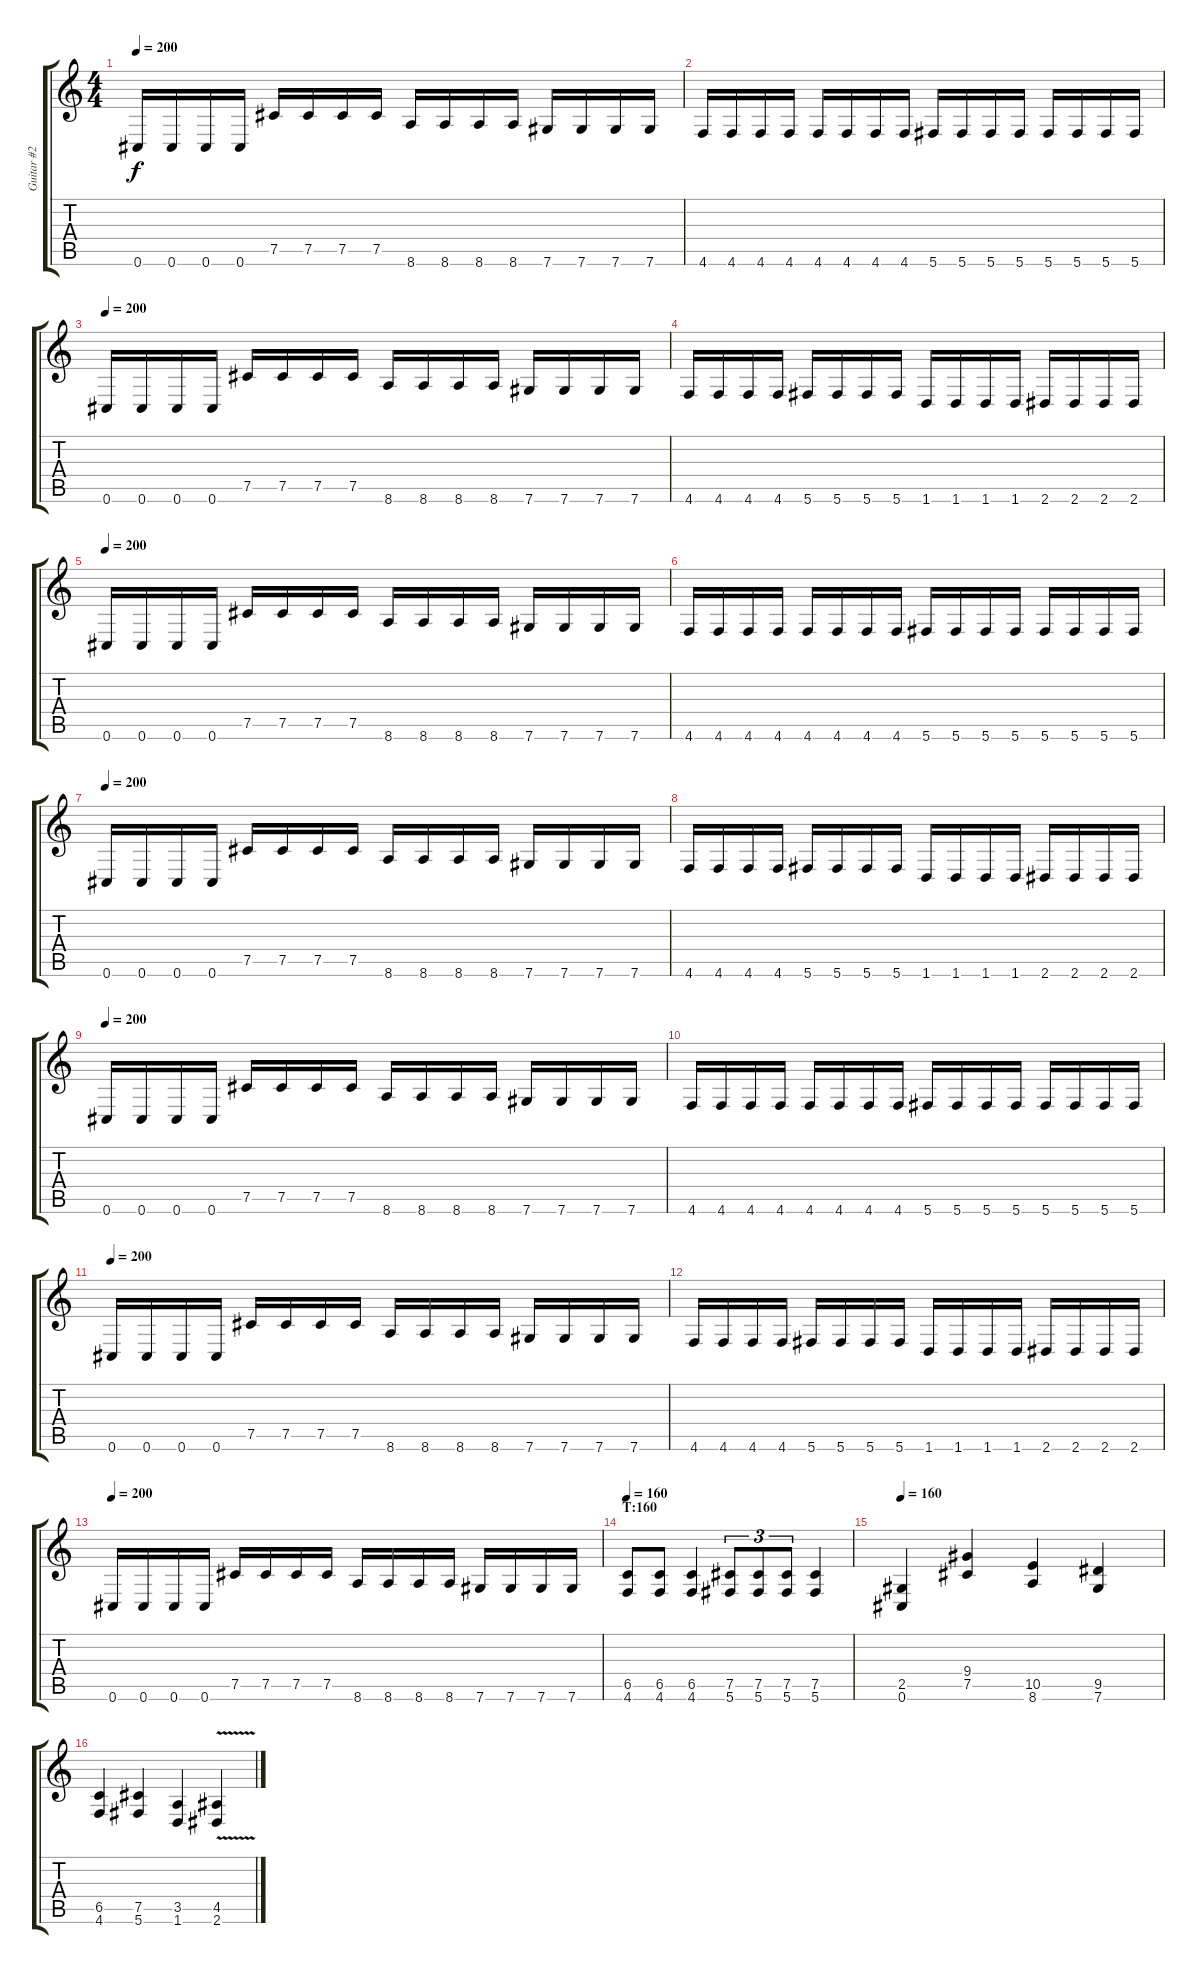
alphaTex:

\track ("Guitar #2" "Guitar #2") {instrument distortionguitar}
\staff {score tabs}
\tuning (Db4 Ab3 E3 B2 Gb2 Db2) {hide}
\ts (4 4)
\tempo 200
\clef g2
\ks c
0.6.16{dy f} 0.6.16 0.6.16 0.6.16 7.5.16 7.5.16 7.5.16 7.5.16 8.6.16 8.6.16 8.6.16 8.6.16 7.6.16 7.6.16 7.6.16 7.6.16 |
4.6.16 4.6.16 4.6.16 4.6.16 4.6.16 4.6.16 4.6.16 4.6.16 5.6.16 5.6.16 5.6.16 5.6.16 5.6.16 5.6.16 5.6.16 5.6.16 |
\tempo 200
0.6.16 0.6.16 0.6.16 0.6.16 7.5.16 7.5.16 7.5.16 7.5.16 8.6.16 8.6.16 8.6.16 8.6.16 7.6.16 7.6.16 7.6.16 7.6.16 |
4.6.16 4.6.16 4.6.16 4.6.16 5.6.16 5.6.16 5.6.16 5.6.16 1.6.16 1.6.16 1.6.16 1.6.16 2.6.16 2.6.16 2.6.16 2.6.16 |
\tempo 200
0.6.16 0.6.16 0.6.16 0.6.16 7.5.16 7.5.16 7.5.16 7.5.16 8.6.16 8.6.16 8.6.16 8.6.16 7.6.16 7.6.16 7.6.16 7.6.16 |
4.6.16 4.6.16 4.6.16 4.6.16 4.6.16 4.6.16 4.6.16 4.6.16 5.6.16 5.6.16 5.6.16 5.6.16 5.6.16 5.6.16 5.6.16 5.6.16 |
\tempo 200
0.6.16 0.6.16 0.6.16 0.6.16 7.5.16 7.5.16 7.5.16 7.5.16 8.6.16 8.6.16 8.6.16 8.6.16 7.6.16 7.6.16 7.6.16 7.6.16 |
4.6.16 4.6.16 4.6.16 4.6.16 5.6.16 5.6.16 5.6.16 5.6.16 1.6.16 1.6.16 1.6.16 1.6.16 2.6.16 2.6.16 2.6.16 2.6.16 |
\tempo 200
0.6.16 0.6.16 0.6.16 0.6.16 7.5.16 7.5.16 7.5.16 7.5.16 8.6.16 8.6.16 8.6.16 8.6.16 7.6.16 7.6.16 7.6.16 7.6.16 |
4.6.16 4.6.16 4.6.16 4.6.16 4.6.16 4.6.16 4.6.16 4.6.16 5.6.16 5.6.16 5.6.16 5.6.16 5.6.16 5.6.16 5.6.16 5.6.16 |
\tempo 200
0.6.16 0.6.16 0.6.16 0.6.16 7.5.16 7.5.16 7.5.16 7.5.16 8.6.16 8.6.16 8.6.16 8.6.16 7.6.16 7.6.16 7.6.16 7.6.16 |
4.6.16 4.6.16 4.6.16 4.6.16 5.6.16 5.6.16 5.6.16 5.6.16 1.6.16 1.6.16 1.6.16 1.6.16 2.6.16 2.6.16 2.6.16 2.6.16 |
\tempo 200
0.6.16 0.6.16 0.6.16 0.6.16 7.5.16 7.5.16 7.5.16 7.5.16 8.6.16 8.6.16 8.6.16 8.6.16 7.6.16 7.6.16 7.6.16 7.6.16 |
\section ("" "T:160")
\tempo 160
(6.5 4.6).8 (6.5 4.6).8 (6.5 4.6).4 (7.5 5.6).8{tu (3 2)} (7.5 5.6).8{tu (3 2)} (7.5 5.6).8{tu (3 2)} (7.5 5.6).4 |
\tempo 160
(2.5 0.6).4 (9.4 7.5).4 (10.5 8.6).4 (9.5 7.6).4 |
(6.5 4.6).4 (7.5 5.6).4 (3.5 1.6).4 (4.5{v} 2.6{v}).4
